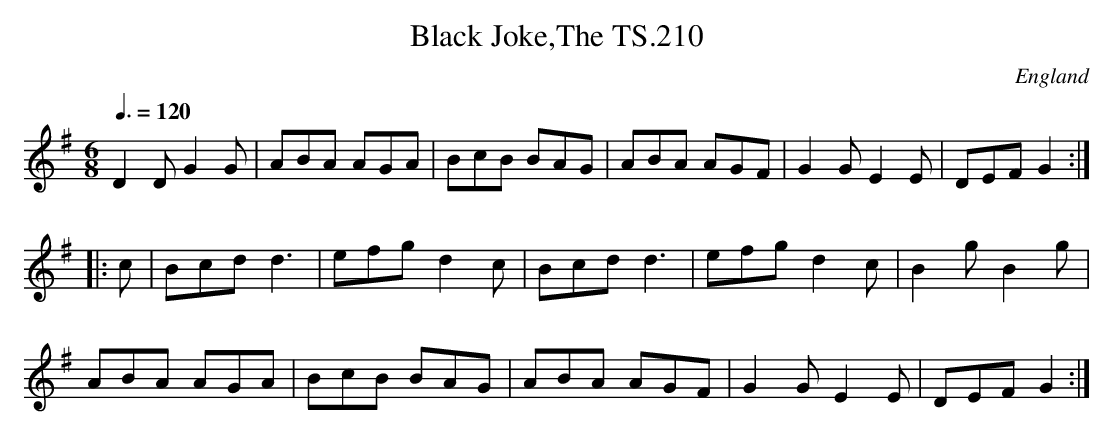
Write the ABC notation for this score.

X:1
T:Black Joke,The TS.210
M:6/8
L:1/8
Q:3/8=120
O:England
K:G major
D2DG2G|ABA AGA|BcB BAG|ABA AGF|G2GE2E|DEFG2:|!
|:c|Bcdd3|efgd2c|Bcdd3|efgd2c|B2gB2g|!
ABA AGA|BcB BAG|ABA AGF|G2GE2E|DEFG2:|]
